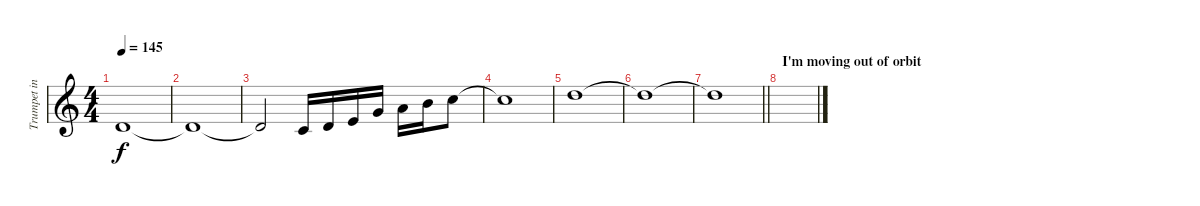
\track ("Trumpet in C" "Trumpet in") {instrument trumpet}
\staff {score}
\tuning (E4 B3 G3 D3 A2 E2 B1) {hide}
\ts (4 4)
\tempo 145
\clef g2
\ks c
3.2{t}.1{dy f} |
3.2{t}.1 |
3.2{t}.2 1.2.16 3.2.16 0.1.16 3.1.16 5.1.16 7.1.16 8.1.8 |
8.1{t}.1 |
10.1.1 |
10.1{t}.1 |
\barLineRight lightlight
10.1{t}.1 |
\section ("" "I'm moving out of orbit")
